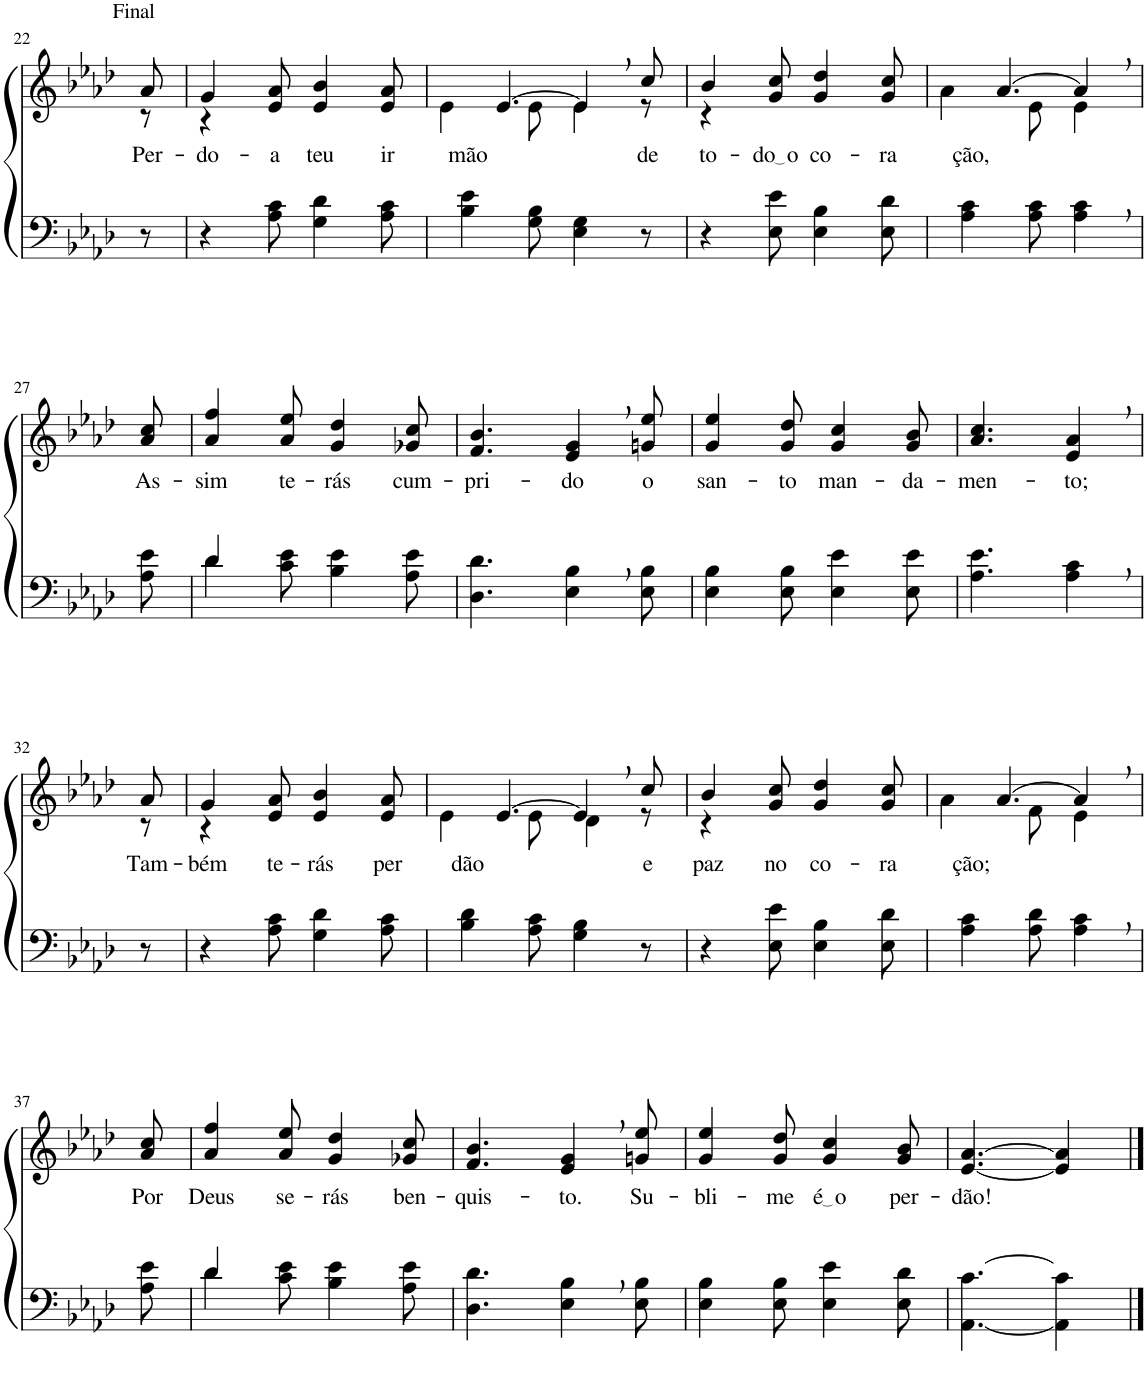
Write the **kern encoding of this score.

**kern	**kern	**text
*part2	*part1	*part1
*staff2	*staff1	*staff1
*I"Parte III e IV	*I"Parte I e II	*
!!LO:PB:g=z
*clefF4	*clefG2	*
*Trd2c3	*Trd2c3	*
*k[b-e-a-d-]	*k[b-e-a-d-]	*
*M6/8	*M6/8	*
=22	=22	=22
!	!LO:TX:a:t=Final	!
!	!	!LO:LY:b
*	*^	*
8r	8a-/	8r	Per-
=23	=23	=23	=23
!	!	!	!LO:LY:b
4r	4g/	4r	-do-
!	!	!	!LO:LY:b
8A-\ 8c\	8e-/ 8a-/	2ryy	-a
!	!	!	!LO:LY:b
4G\ 4d-\	4e-/ 4b-/	.	teu
!	!	!	!LO:LY:b
8A-\ 8c\	8e-/ 8a-/	.	ir-
=24	=24	=24	=24
!	!	!	!LO:LY:b
4B-\ 4e-\	[4.e-/	4e-\	-mão
8G\ 8B-\	.	8e-\	.
4E-\ 4G\	4e-,/]	4e-\	.
!	!	!	!LO:LY:b
8r	8cc/	8r	de
=25	=25	=25	=25
!	!	!	!LO:LY:b
4r	4b-/	4r	to-
!	!	!	!LO:LY:b
8E-\ 8e-\	8g/ 8cc/	2ryy	do o
!	!	!	!LO:LY:b
4E-\ 4B-\	4g/ 4dd-/	.	co-
!	!	!	!LO:LY:b
8E-\ 8d-\	8g/ 8cc/	.	-ra-
=26	=26	=26	=26
!	!	!	!LO:LY:b
4A-\ 4c\	[4.a-/	4a-\	-ção,
8A-\ 8c\	.	8e-\	.
4A-\, 4c\,	4a-,/]	4e-\	.
!!LO:LB:g=z
=27	=27	=27	=27
!	!	!	!LO:LY:b
*	*v	*v	*
8A-\ 8e-\	8a-/ 8cc/	As-
=28	=28	=28
*^	*	*
!	!	!	!LO:LY:b
4d-/	4d-\	4a-/ 4ff/	-sim
!	!	!	!LO:LY:b
2ryy	8c\ 8e-\	8a-/ 8ee-/	te-
!	!	!	!LO:LY:b
.	4B-\ 4e-\	4g/ 4dd-/	-rás
!	!	!	!LO:LY:b
.	8A-\ 8e-\	8g-X/ 8cc/	cum-
=29	=29	=29	=29
!	!	!	!LO:LY:b
*v	*v	*	*
4.D-\ 4.d-\	4.f/ 4.b-/	-pri-
!	!	!LO:LY:b
4E-\, 4B-\,	4e-/, 4g/,	-do
!	!	!LO:LY:b
8E-\ 8B-\	8gn/ 8ee-/	o
=30	=30	=30
!	!	!LO:LY:b
4E-\ 4B-\	4g/ 4ee-/	san-
!	!	!LO:LY:b
8E-\ 8B-\	8g/ 8dd-/	-to
!	!	!LO:LY:b
4E-\ 4e-\	4g/ 4cc/	man-
!	!	!LO:LY:b
8E-\ 8e-\	8g/ 8b-/	-da-
=31	=31	=31
!	!	!LO:LY:b
4.A-\ 4.e-\	4.a-/ 4.cc/	-men-
!	!	!LO:LY:b
4A-\, 4c\,	4e-/, 4a-/,	-to;
!!LO:LB:g=z
=32	=32	=32
!	!	!LO:LY:b
*	*^	*
8r	8a-/	8r	Tam-
=33	=33	=33	=33
!	!	!	!LO:LY:b
4r	4g/	4r	-bém
!	!	!	!LO:LY:b
8A-\ 8c\	8e-/ 8a-/	2ryy	te-
!	!	!	!LO:LY:b
4G\ 4d-\	4e-/ 4b-/	.	-rás
!	!	!	!LO:LY:b
8A-\ 8c\	8e-/ 8a-/	.	per-
=34	=34	=34	=34
!	!	!	!LO:LY:b
4B-\ 4d-\	[4.e-/	4e-\	-dão
8A-\ 8c\	.	8e-\	.
4G\ 4B-\	4e-,/]	4d-\	.
!	!	!	!LO:LY:b
8r	8cc/	8r	e
=35	=35	=35	=35
!	!	!	!LO:LY:b
4r	4b-/	4r	paz
!	!	!	!LO:LY:b
8E-\ 8e-\	8g/ 8cc/	2ryy	no
!	!	!	!LO:LY:b
4E-\ 4B-\	4g/ 4dd-/	.	co-
!	!	!	!LO:LY:b
8E-\ 8d-\	8g/ 8cc/	.	-ra-
=36	=36	=36	=36
!	!	!	!LO:LY:b
4A-\ 4c\	[4.a-/	4a-\	-ção;
8A-\ 8d-\	.	8f\	.
4A-\, 4c\,	4a-,/]	4e-\	.
!!LO:LB:g=z
=37	=37	=37	=37
!	!	!	!LO:LY:b
*	*v	*v	*
8A-\ 8e-\	8a-/ 8cc/	Por
=38	=38	=38
*^	*	*
!	!	!	!LO:LY:b
4d-/	4d-\	4a-/ 4ff/	Deus
!	!	!	!LO:LY:b
2ryy	8c\ 8e-\	8a-/ 8ee-/	se-
!	!	!	!LO:LY:b
.	4B-\ 4e-\	4g/ 4dd-/	-rás
!	!	!	!LO:LY:b
.	8A-\ 8e-\	8g-X/ 8cc/	ben-
=39	=39	=39	=39
!	!	!	!LO:LY:b
*v	*v	*	*
4.D-\ 4.d-\	4.f/ 4.b-/	-quis-
!	!	!LO:LY:b
4E-\, 4B-\,	4e-/, 4g/,	-to.
!	!	!LO:LY:b
8E-\ 8B-\	8gn/ 8ee-/	Su-
=40	=40	=40
!	!	!LO:LY:b
4E-\ 4B-\	4g/ 4ee-/	-bli-
!	!	!LO:LY:b
8E-\ 8B-\	8g/ 8dd-/	-me
!	!	!LO:LY:b
4E-\ 4e-\	4g/ 4cc/	é o
!	!	!LO:LY:b
8E-\ 8d-\	8g/ 8b-/	per-
=41	=41	=41
!	!	!LO:LY:b
[4.AA-\ [4.c\	[4.e-/ [4.a-/	-dão!
4AA-\] 4c\]	4e-/] 4a-/]	.
==	==	==
*-	*-	*-
